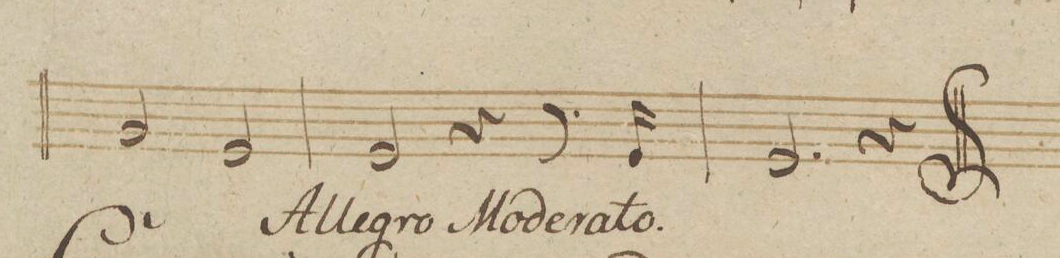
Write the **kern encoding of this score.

**kern	**dynam
*I"Viola.	*
*clefC3	*
*k[b-]	*
*met(c)	*
*M4/4	*
2A/	.
2F/	.
=217	=217
2F/	.
4r	.
8.r	.
16F/	.
=218	=218
2.F/	.
4r	.
==	==
*-	*-
